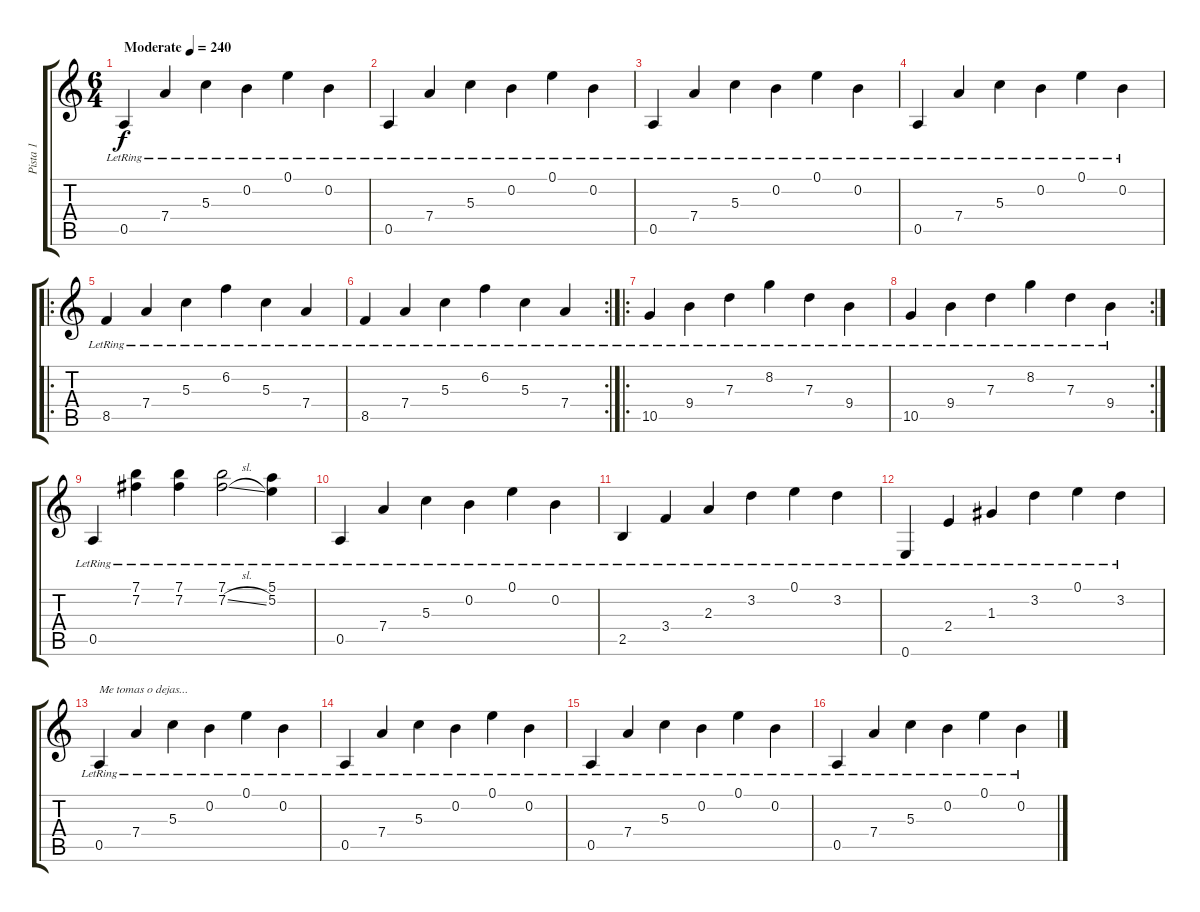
\track ("Pista 1" "Pista 1") {instrument acousticguitarsteel}
\staff {score tabs}
\tuning (E4 B3 G3 D3 A2 E2) {hide}
\ts (6 4)
\tempo (240 "Moderate")
\clef g2
\ks c
0.5{lr}.4{dy f instrument acousticguitarsteel} 7.4{lr}.4 5.3{lr}.4 0.2{lr}.4 0.1{lr}.4 0.2{lr}.4 |
0.5{lr}.4 7.4{lr}.4 5.3{lr}.4 0.2{lr}.4 0.1{lr}.4 0.2{lr}.4 |
0.5{lr}.4 7.4{lr}.4 5.3{lr}.4 0.2{lr}.4 0.1{lr}.4 0.2{lr}.4 |
0.5{lr}.4 7.4{lr}.4 5.3{lr}.4 0.2{lr}.4 0.1{lr}.4 0.2{lr}.4 |
\ro
8.5{lr}.4 7.4{lr}.4 5.3{lr}.4 6.2{lr}.4 5.3{lr}.4 7.4{lr}.4 |
\rc 2
8.5{lr}.4 7.4{lr}.4 5.3{lr}.4 6.2{lr}.4 5.3{lr}.4 7.4{lr}.4 |
\ro
10.5{lr}.4 9.4{lr}.4 7.3{lr}.4 8.2{lr}.4 7.3{lr}.4 9.4{lr}.4 |
\rc 2
10.5{lr}.4 9.4{lr}.4 7.3{lr}.4 8.2{lr}.4 7.3{lr}.4 9.4{lr}.4 |
0.5{lr}.4 (7.1{lr} 7.2{lr}).4 (7.1{lr} 7.2{lr}).4 (7.1{lr} 7.2{sl lr}).2 (5.1{lr} 5.2{lr}).4 |
0.5{lr}.4 7.4{lr}.4 5.3{lr}.4 0.2{lr}.4 0.1{lr}.4 0.2{lr}.4 |
2.5{lr}.4 3.4{lr}.4 2.3{lr}.4 3.2{lr}.4 0.1{lr}.4 3.2{lr}.4 |
0.6{lr}.4 2.4{lr}.4 1.3{lr}.4 3.2{lr}.4 0.1{lr}.4 3.2{lr}.4 |
0.5{lr}.4{txt "Me tomas o dejas..."} 7.4{lr}.4 5.3{lr}.4 0.2{lr}.4 0.1{lr}.4 0.2{lr}.4 |
0.5{lr}.4 7.4{lr}.4 5.3{lr}.4 0.2{lr}.4 0.1{lr}.4 0.2{lr}.4 |
0.5{lr}.4 7.4{lr}.4 5.3{lr}.4 0.2{lr}.4 0.1{lr}.4 0.2{lr}.4 |
0.5{lr}.4 7.4{lr}.4 5.3{lr}.4 0.2{lr}.4 0.1{lr}.4 0.2{lr}.4
